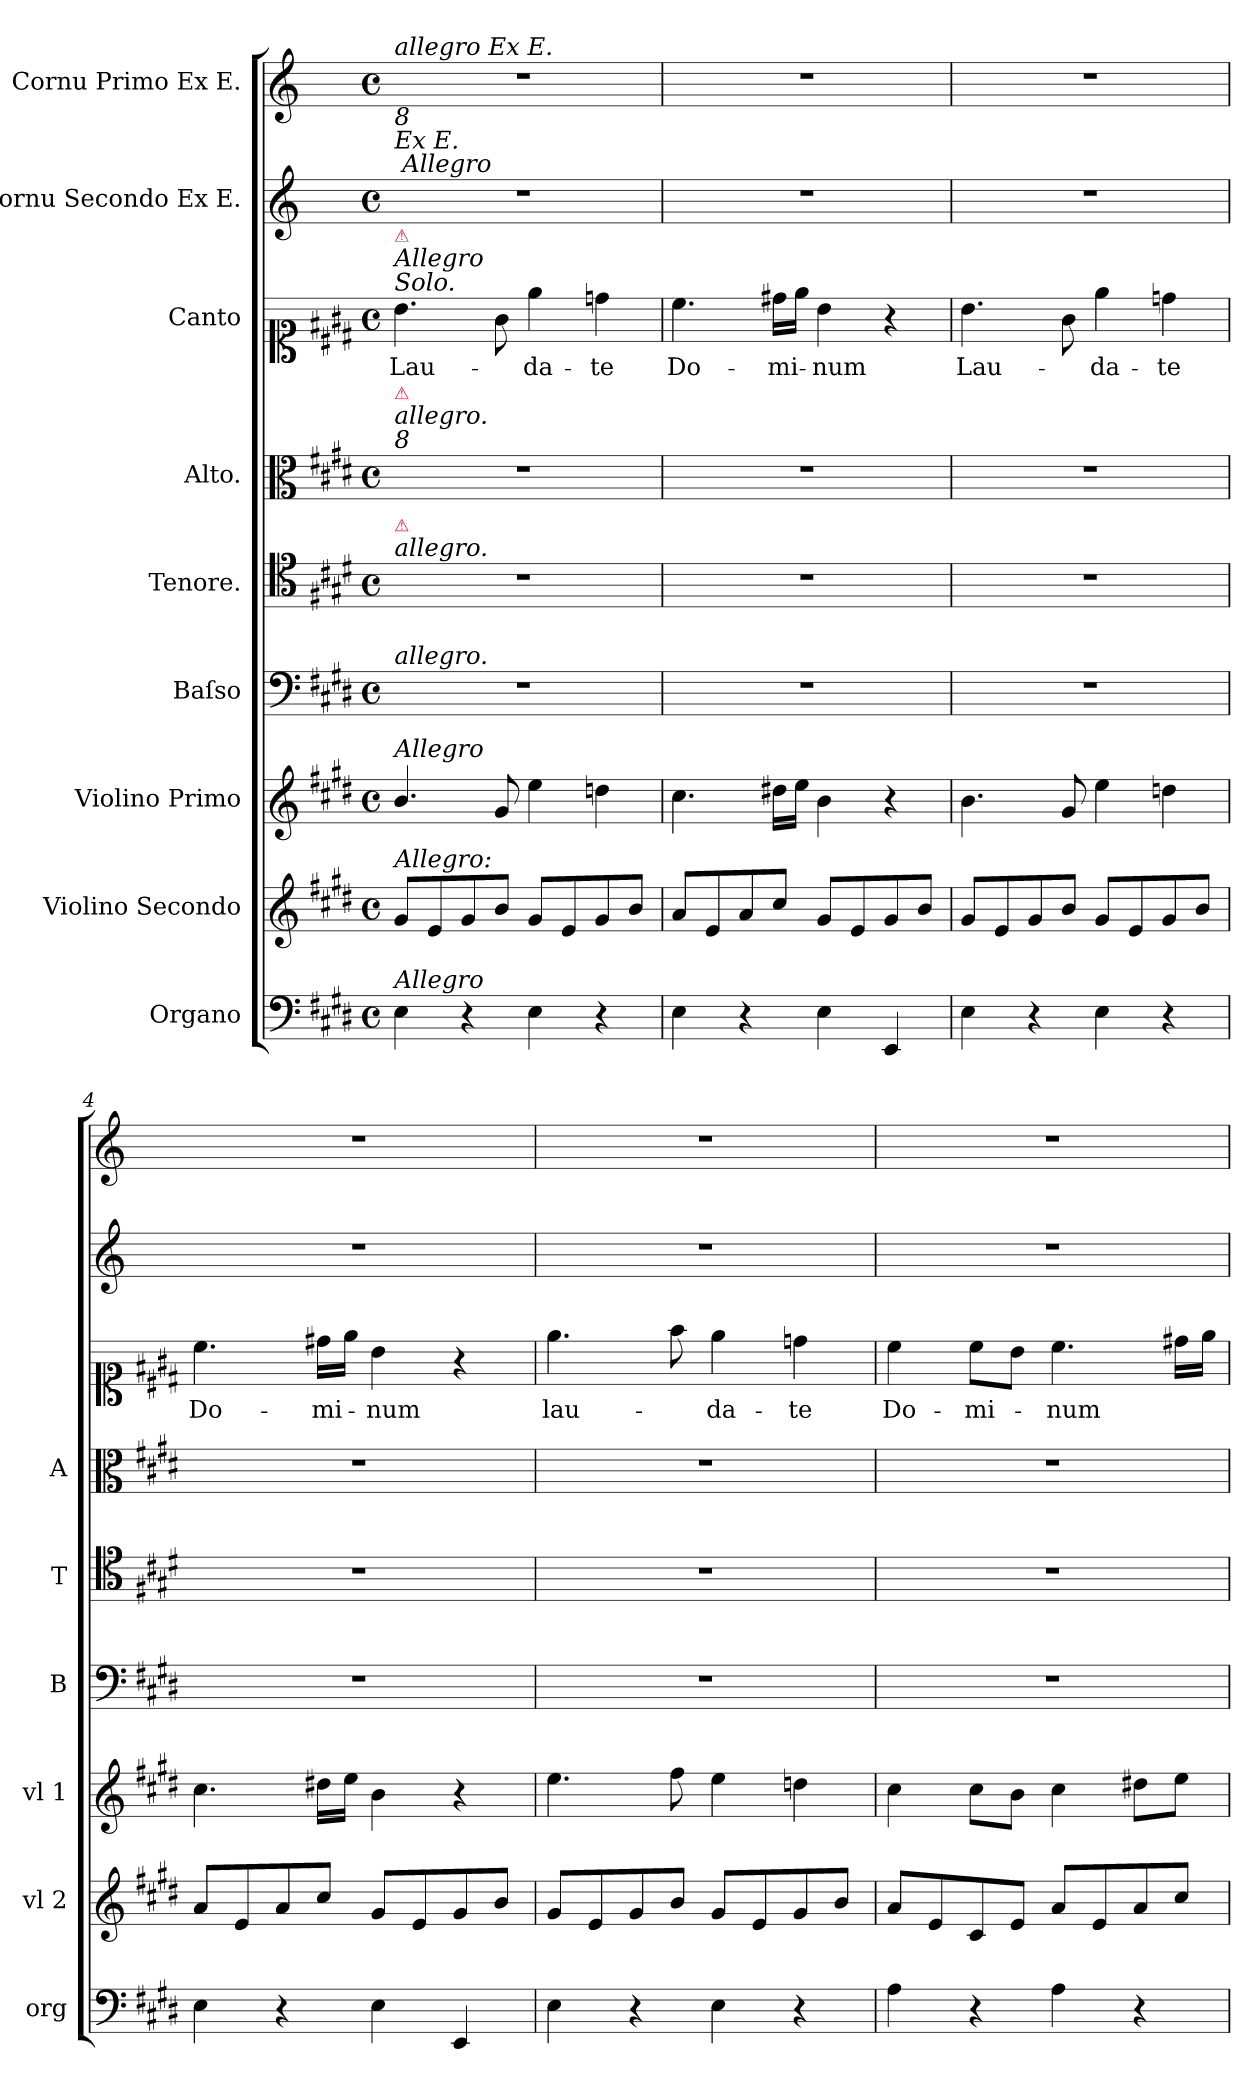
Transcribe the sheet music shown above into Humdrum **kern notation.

**kern	**dynam	**kern	**dynam	**kern	**dynam	**kern	**kern	**kern	**kern	**text	**kern	**kern
*part9	*part9	*part8	*part8	*part7	*part7	*part6	*part5	*part4	*part3	*part3	*part2	*part1
*staff9	*staff9	*staff8	*staff8	*staff7	*staff7	*staff6	*staff5	*staff4	*staff3	*staff3	*staff2	*staff1
*I"Organo	*	*I"Violino Secondo	*	*I"Violino Primo	*	*I"Baſso	*I"Tenore.	*I"Alto.	*I"Canto	*	*I"Cornu Secondo Ex E.	*I"Cornu Primo Ex E.
*I'org	*	*I'vl 2	*	*I'vl 1	*	*I'B	*I'T	*I'A	*	*	*	*
*clefF4	*	*clefG2	*	*clefG2	*	*clefF4	*clefC4	*clefC3	*clefC1	*	*clefG2	*clefG2
*	*	*	*	*	*	*	*	*	*	*	*ITrd-2c-4	*ITrd-2c-4
*k[f#c#g#d#]	*	*k[f#c#g#d#]	*	*k[f#c#g#d#]	*	*k[f#c#g#d#]	*k[f#c#g#d#]	*k[f#c#g#d#]	*k[f#c#g#d#]	*	*k[f#c#g#d#]	*k[f#c#g#d#]
*E:	*	*E:	*	*E:	*	*E:	*E:	*E:	*E:	*	*E:	*E:
*M4/4	*	*M4/4	*	*M4/4	*	*M4/4	*M4/4	*M4/4	*M4/4	*	*M4/4	*M4/4
*met(c)	*	*met(c)	*	*met(c)	*	*met(c)	*met(c)	*met(c)	*met(c)	*	*met(c)	*met(c)
=1	=1	=1	=1	=1	=1	=1	=1	=1	=1	=1	=1	=1
!	!	!	!	!	!	!	!	!	!	!	!	!LO:TX:a:i:t=allegro Ex E.
!	!	!	!	!	!	!	!	!	!	!	!LO:TX:a:i:t=Ex E.\n Allegro	!
!	!	!	!	!	!	!	!	!	!	!	!LO:TX:a:i:t=8	!
!	!	!	!	!	!	!	!	!	!LO:TX:a:i:t=Solo.	!	!	!
!	!	!	!	!	!	!	!	!	!LO:TX:a:i:t=Allegro	!	!	!
!	!	!	!	!	!	!	!	!	!LO:TX:a:color=crimson:t=⚠	!	!	!
!	!	!	!	!	!	!	!	!LO:TX:a:i:t=8	!	!	!	!
!	!	!	!	!	!	!	!	!LO:TX:a:i:t=allegro.	!	!	!	!
!	!	!	!	!	!	!	!	!LO:TX:a:color=crimson:t=⚠	!	!	!	!
!	!	!	!	!	!	!	!LO:TX:a:i:t=allegro.	!	!	!	!	!
!	!	!	!	!	!	!	!LO:TX:a:color=crimson:t=⚠	!	!	!	!	!
!	!	!	!	!	!	!LO:TX:a:i:t=allegro.	!	!	!	!	!	!
!	!	!	!	!LO:TX:a:i:t=Allegro	!	!	!	!	!	!	!	!
!	!	!LO:TX:a:i:t=Allegro&colon;	!	!	!	!	!	!	!	!	!	!
!LO:TX:a:i:t=Allegro	!	!	!	!	!	!	!	!	!	!	!	!
!	!LO:DY:a	!	!LO:DY:a	!	!LO:DY:a	!	!	!	!	!	!	!
4E\	piano	8g#/L	pia	4.b/	piano	1r	1r	1r	4.b\	Lau-	1r	1r
.	.	8e/	.	.	.	.	.	.	.	.	.	.
4r	.	8g#/	.	.	.	.	.	.	.	.	.	.
.	.	8b/J	.	8g#/	.	.	.	.	8g#\	.	.	.
4E\	.	8g#/L	.	4ee\	.	.	.	.	4ee\	-da-	.	.
.	.	8e/	.	.	.	.	.	.	.	.	.	.
4r	.	8g#/	.	4ddn\	.	.	.	.	4ddn\	-te	.	.
.	.	8b/J	.	.	.	.	.	.	.	.	.	.
=2	=2	=2	=2	=2	=2	=2	=2	=2	=2	=2	=2	=2
4E\	.	8a/L	.	4.cc#\	.	1r	1r	1r	4.cc#\	Do-	1r	1r
.	.	8e/	.	.	.	.	.	.	.	.	.	.
4r	.	8a/	.	.	.	.	.	.	.	.	.	.
.	.	8cc#/J	.	16dd#X\LL	.	.	.	.	16dd#X\LL	-mi-	.	.
.	.	.	.	16ee\JJ	.	.	.	.	16ee\JJ	.	.	.
4E\	.	8g#/L	.	4b\	.	.	.	.	4b\	-num	.	.
.	.	8e/	.	.	.	.	.	.	.	.	.	.
4EE/	.	8g#/	.	4r	.	.	.	.	4r	.	.	.
.	.	8b/J	.	.	.	.	.	.	.	.	.	.
=3	=3	=3	=3	=3	=3	=3	=3	=3	=3	=3	=3	=3
4E\	.	8g#/L	.	4.b\	.	1r	1r	1r	4.b\	Lau-	1r	1r
.	.	8e/	.	.	.	.	.	.	.	.	.	.
4r	.	8g#/	.	.	.	.	.	.	.	.	.	.
.	.	8b/J	.	8g#/	.	.	.	.	8g#\	.	.	.
4E\	.	8g#/L	.	4ee\	.	.	.	.	4ee\	-da-	.	.
.	.	8e/	.	.	.	.	.	.	.	.	.	.
4r	.	8g#/	.	4ddn\	.	.	.	.	4ddn\	-te	.	.
.	.	8b/J	.	.	.	.	.	.	.	.	.	.
=4	=4	=4	=4	=4	=4	=4	=4	=4	=4	=4	=4	=4
4E\	.	8a/L	.	4.cc#\	.	1r	1r	1r	4.cc#\	Do-	1r	1r
.	.	8e/	.	.	.	.	.	.	.	.	.	.
4r	.	8a/	.	.	.	.	.	.	.	.	.	.
.	.	8cc#/J	.	16dd#X\LL	.	.	.	.	16dd#X\LL	-mi-	.	.
.	.	.	.	16ee\JJ	.	.	.	.	16ee\JJ	.	.	.
4E\	.	8g#/L	.	4b\	.	.	.	.	4b\	-num	.	.
.	.	8e/	.	.	.	.	.	.	.	.	.	.
4EE/	.	8g#/	.	4r	.	.	.	.	4r	.	.	.
.	.	8b/J	.	.	.	.	.	.	.	.	.	.
=5	=5	=5	=5	=5	=5	=5	=5	=5	=5	=5	=5	=5
4E\	.	8g#/L	.	4.ee\	.	1r	1r	1r	4.ee\	lau-	1r	1r
.	.	8e/	.	.	.	.	.	.	.	.	.	.
4r	.	8g#/	.	.	.	.	.	.	.	.	.	.
.	.	8b/J	.	8ff#\	.	.	.	.	8ff#\	.	.	.
4E\	.	8g#/L	.	4ee\	.	.	.	.	4ee\	-da-	.	.
.	.	8e/	.	.	.	.	.	.	.	.	.	.
4r	.	8g#/	.	4ddn\	.	.	.	.	4ddn\	-te	.	.
.	.	8b/J	.	.	.	.	.	.	.	.	.	.
=6	=6	=6	=6	=6	=6	=6	=6	=6	=6	=6	=6	=6
4A\	.	8a/L	.	4cc#\	.	1r	1r	1r	4cc#\	Do-	1r	1r
.	.	8e/	.	.	.	.	.	.	.	.	.	.
4r	.	8c#/	.	8cc#\L	.	.	.	.	8cc#\L	-mi-	.	.
.	.	8e/J	.	8b\J	.	.	.	.	8b\J	.	.	.
4A\	.	8a/L	.	4cc#\	.	.	.	.	4.cc#\	-num	.	.
.	.	8e/	.	.	.	.	.	.	.	.	.	.
4r	.	8a/	.	8dd#X\L	.	.	.	.	.	.	.	.
.	.	8cc#/J	.	8ee\J	.	.	.	.	16dd#X\LL	.	.	.
.	.	.	.	.	.	.	.	.	16ee\JJ	.	.	.
=	=	=	=	=	=	=	=	=	=	=	=	=
*-	*-	*-	*-	*-	*-	*-	*-	*-	*-	*-	*-	*-
